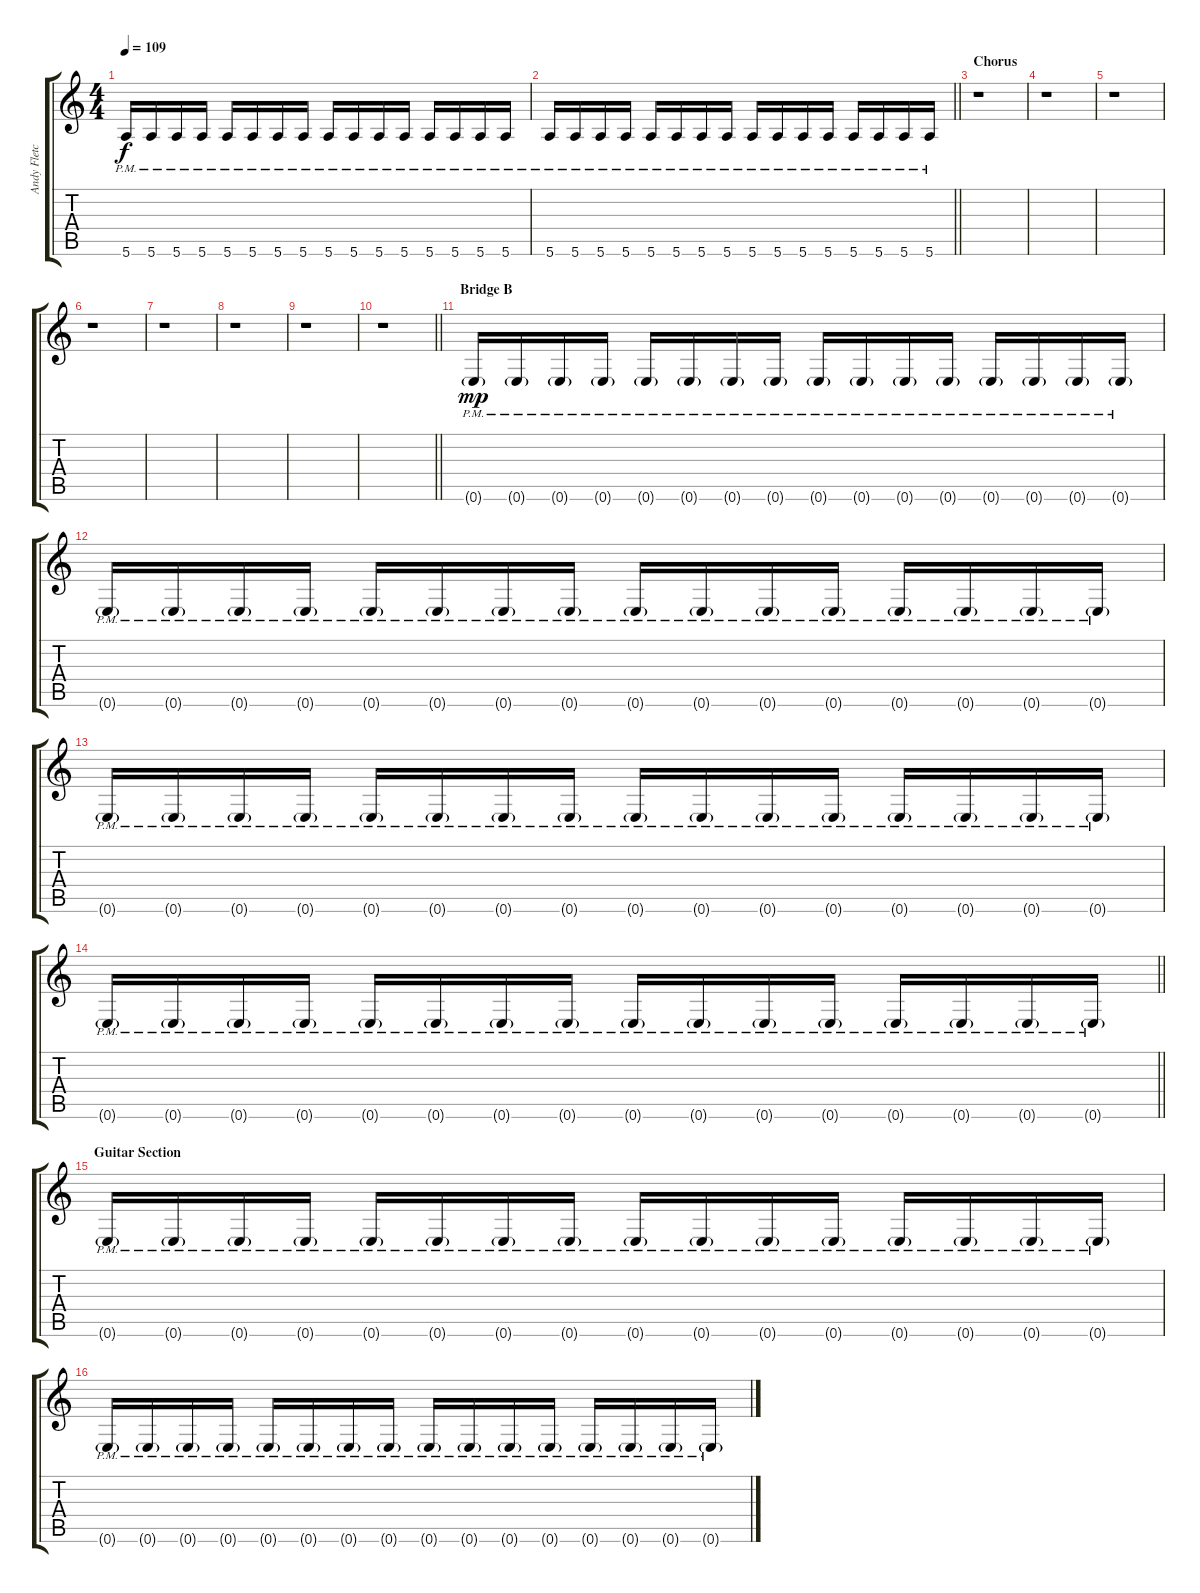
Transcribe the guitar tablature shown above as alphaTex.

\track ("Andy Fletcher - Synth II" "Andy Fletc") {instrument overdrivenguitar}
\staff {score tabs}
\tuning (E4 B3 G3 D3 A2 E2) {hide}
\ts (4 4)
\tempo 109
\clef g2
\ks c
5.6{pm}.16{dy f} 5.6{pm}.16 5.6{pm}.16 5.6{pm}.16 5.6{pm}.16 5.6{pm}.16 5.6{pm}.16 5.6{pm}.16 5.6{pm}.16 5.6{pm}.16 5.6{pm}.16 5.6{pm}.16 5.6{pm}.16 5.6{pm}.16 5.6{pm}.16 5.6{pm}.16 |
\barLineRight lightlight
5.6{pm}.16 5.6{pm}.16 5.6{pm}.16 5.6{pm}.16 5.6{pm}.16 5.6{pm}.16 5.6{pm}.16 5.6{pm}.16 5.6{pm}.16 5.6{pm}.16 5.6{pm}.16 5.6{pm}.16 5.6{pm}.16 5.6{pm}.16 5.6{pm}.16 5.6{pm}.16 |
\section ("" "Chorus")
r.1 |
r.1 |
r.1 |
r.1 |
r.1 |
r.1 |
r.1 |
\barLineRight lightlight
r.1 |
\section ("" "Bridge B")
0.6{g pm}.16{dy mp instrument distortionguitar} 0.6{g pm}.16 0.6{g pm}.16 0.6{g pm}.16 0.6{g pm}.16 0.6{g pm}.16 0.6{g pm}.16 0.6{g pm}.16 0.6{g pm}.16 0.6{g pm}.16 0.6{g pm}.16 0.6{g pm}.16 0.6{g pm}.16 0.6{g pm}.16 0.6{g pm}.16 0.6{g pm}.16 |
0.6{g pm}.16 0.6{g pm}.16 0.6{g pm}.16 0.6{g pm}.16 0.6{g pm}.16 0.6{g pm}.16 0.6{g pm}.16 0.6{g pm}.16 0.6{g pm}.16 0.6{g pm}.16 0.6{g pm}.16 0.6{g pm}.16 0.6{g pm}.16 0.6{g pm}.16 0.6{g pm}.16 0.6{g pm}.16 |
0.6{g pm}.16 0.6{g pm}.16 0.6{g pm}.16 0.6{g pm}.16 0.6{g pm}.16 0.6{g pm}.16 0.6{g pm}.16 0.6{g pm}.16 0.6{g pm}.16 0.6{g pm}.16 0.6{g pm}.16 0.6{g pm}.16 0.6{g pm}.16 0.6{g pm}.16 0.6{g pm}.16 0.6{g pm}.16 |
\barLineRight lightlight
0.6{g pm}.16 0.6{g pm}.16 0.6{g pm}.16 0.6{g pm}.16 0.6{g pm}.16 0.6{g pm}.16 0.6{g pm}.16 0.6{g pm}.16 0.6{g pm}.16 0.6{g pm}.16 0.6{g pm}.16 0.6{g pm}.16 0.6{g pm}.16 0.6{g pm}.16 0.6{g pm}.16 0.6{g pm}.16 |
\section ("" "Guitar Section")
0.6{g pm}.16 0.6{g pm}.16 0.6{g pm}.16 0.6{g pm}.16 0.6{g pm}.16 0.6{g pm}.16 0.6{g pm}.16 0.6{g pm}.16 0.6{g pm}.16 0.6{g pm}.16 0.6{g pm}.16 0.6{g pm}.16 0.6{g pm}.16 0.6{g pm}.16 0.6{g pm}.16 0.6{g pm}.16 |
0.6{g pm}.16 0.6{g pm}.16 0.6{g pm}.16 0.6{g pm}.16 0.6{g pm}.16 0.6{g pm}.16 0.6{g pm}.16 0.6{g pm}.16 0.6{g pm}.16 0.6{g pm}.16 0.6{g pm}.16 0.6{g pm}.16 0.6{g pm}.16 0.6{g pm}.16 0.6{g pm}.16 0.6{g pm}.16
